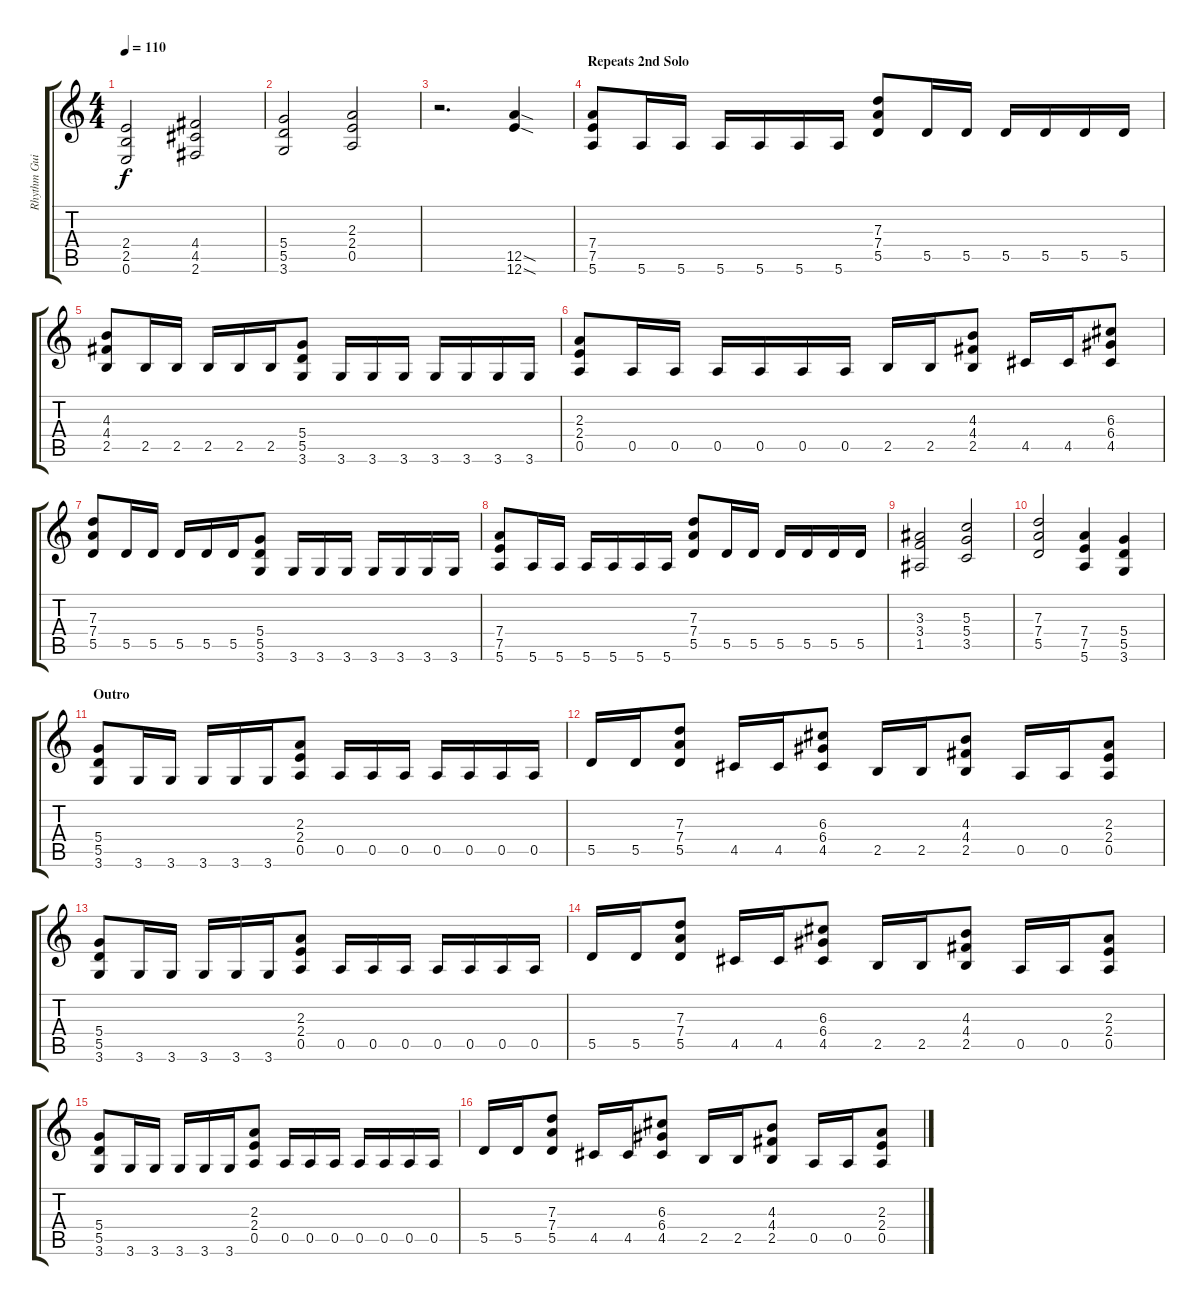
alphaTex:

\track ("Rhythm Guitar" "Rhythm Gui") {instrument distortionguitar}
\staff {score tabs}
\tuning (E4 B3 G3 D3 A2 E2) {hide}
\ts (4 4)
\tempo 110
\clef g2
\ks c
(2.4 2.5 0.6).2{dy f} (4.4 4.5 2.6).2 |
(5.4 5.5 3.6).2 (2.3 2.4 0.5).2 |
r.2{d} (12.5{sod} 12.6{sod}).4 |
\section ("" "Repeats 2nd Solo")
(7.4 7.5 5.6).8 5.6.16 5.6.16 5.6.16 5.6.16 5.6.16 5.6.16 (7.3 7.4 5.5).8 5.5.16 5.5.16 5.5.16 5.5.16 5.5.16 5.5.16 |
(4.3 4.4 2.5).8 2.5.16 2.5.16 2.5.16 2.5.16 2.5.16 (5.4 5.5 3.6).8 3.6.16 3.6.16 3.6.16 3.6.16 3.6.16 3.6.16 3.6.16 |
(2.3 2.4 0.5).8 0.5.16 0.5.16 0.5.16 0.5.16 0.5.16 0.5.16 2.5.16 2.5.16 (4.3 4.4 2.5).8 4.5.16 4.5.16 (6.3 6.4 4.5).8 |
(7.3 7.4 5.5).8 5.5.16 5.5.16 5.5.16 5.5.16 5.5.16 (5.4 5.5 3.6).8 3.6.16 3.6.16 3.6.16 3.6.16 3.6.16 3.6.16 3.6.16 |
(7.4 7.5 5.6).8 5.6.16 5.6.16 5.6.16 5.6.16 5.6.16 5.6.16 (7.3 7.4 5.5).8 5.5.16 5.5.16 5.5.16 5.5.16 5.5.16 5.5.16 |
(3.3 3.4 1.5).2 (5.3 5.4 3.5).2 |
(7.3 7.4 5.5).2 (7.4 7.5 5.6).4 (5.4 5.5 3.6).4 |
\section ("" "Outro")
(5.4 5.5 3.6).8 3.6.16 3.6.16 3.6.16 3.6.16 3.6.16 (2.3 2.4 0.5).8 0.5.16 0.5.16 0.5.16 0.5.16 0.5.16 0.5.16 0.5.16 |
5.5.16 5.5.16 (7.3 7.4 5.5).8 4.5.16 4.5.16 (6.3 6.4 4.5).8 2.5.16 2.5.16 (4.3 4.4 2.5).8 0.5.16 0.5.16 (2.3 2.4 0.5).8 |
(5.4 5.5 3.6).8 3.6.16 3.6.16 3.6.16 3.6.16 3.6.16 (2.3 2.4 0.5).8 0.5.16 0.5.16 0.5.16 0.5.16 0.5.16 0.5.16 0.5.16 |
5.5.16 5.5.16 (7.3 7.4 5.5).8 4.5.16 4.5.16 (6.3 6.4 4.5).8 2.5.16 2.5.16 (4.3 4.4 2.5).8 0.5.16 0.5.16 (2.3 2.4 0.5).8 |
(5.4 5.5 3.6).8 3.6.16 3.6.16 3.6.16 3.6.16 3.6.16 (2.3 2.4 0.5).8 0.5.16 0.5.16 0.5.16 0.5.16 0.5.16 0.5.16 0.5.16 |
5.5.16 5.5.16 (7.3 7.4 5.5).8 4.5.16 4.5.16 (6.3 6.4 4.5).8 2.5.16 2.5.16 (4.3 4.4 2.5).8 0.5.16 0.5.16 (2.3 2.4 0.5).8
